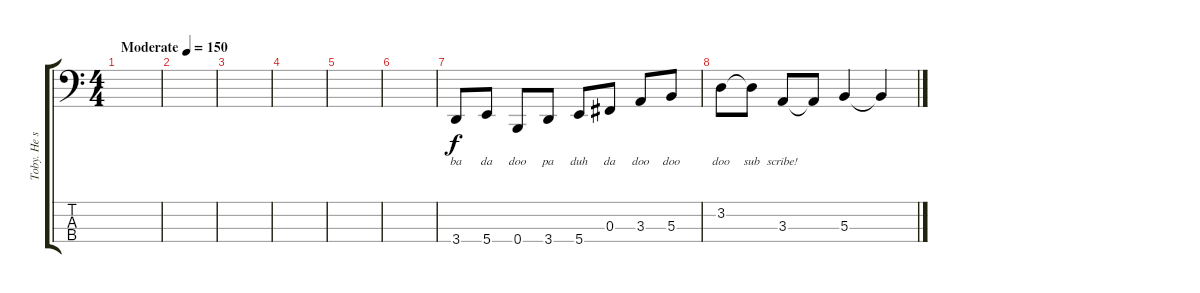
\track ("Toby. He sings." "Toby. He s") {instrument electricbasspick}
\staff {score tabs}
\tuning (E2 B1 Gb1 B0) {hide}
\ts (4 4)
\tempo (150 "Moderate")
\clef f4
\ks c
|
|
|
|
|
|
3.4.8{lyrics (0 "ba") lyrics (1 "") lyrics (2 "") lyrics (3 "") lyrics (4 "")} 5.4.8{lyrics (0 "da") lyrics (1 "") lyrics (2 "") lyrics (3 "") lyrics (4 "")} 0.4.8{lyrics (0 "doo") lyrics (1 "") lyrics (2 "") lyrics (3 "") lyrics (4 "")} 3.4.8{lyrics (0 "pa") lyrics (1 "") lyrics (2 "") lyrics (3 "") lyrics (4 "")} 5.4.8{lyrics (0 "duh") lyrics (1 "") lyrics (2 "") lyrics (3 "") lyrics (4 "")} 0.3.8{lyrics (0 "da") lyrics (1 "") lyrics (2 "") lyrics (3 "") lyrics (4 "")} 3.3.8{lyrics (0 "doo") lyrics (1 "") lyrics (2 "") lyrics (3 "") lyrics (4 "")} 5.3.8{lyrics (0 "doo") lyrics (1 "") lyrics (2 "") lyrics (3 "") lyrics (4 "")} |
3.2.8{lyrics (0 "doo") lyrics (1 "") lyrics (2 "") lyrics (3 "") lyrics (4 "")} 3.2{t}.8{lyrics (0 "sub") lyrics (1 "") lyrics (2 "") lyrics (3 "") lyrics (4 "")} 3.3.8{lyrics (0 "scribe!") lyrics (1 "") lyrics (2 "") lyrics (3 "") lyrics (4 "")} 3.3{t}.8 5.3.4 5.3{t}.4
